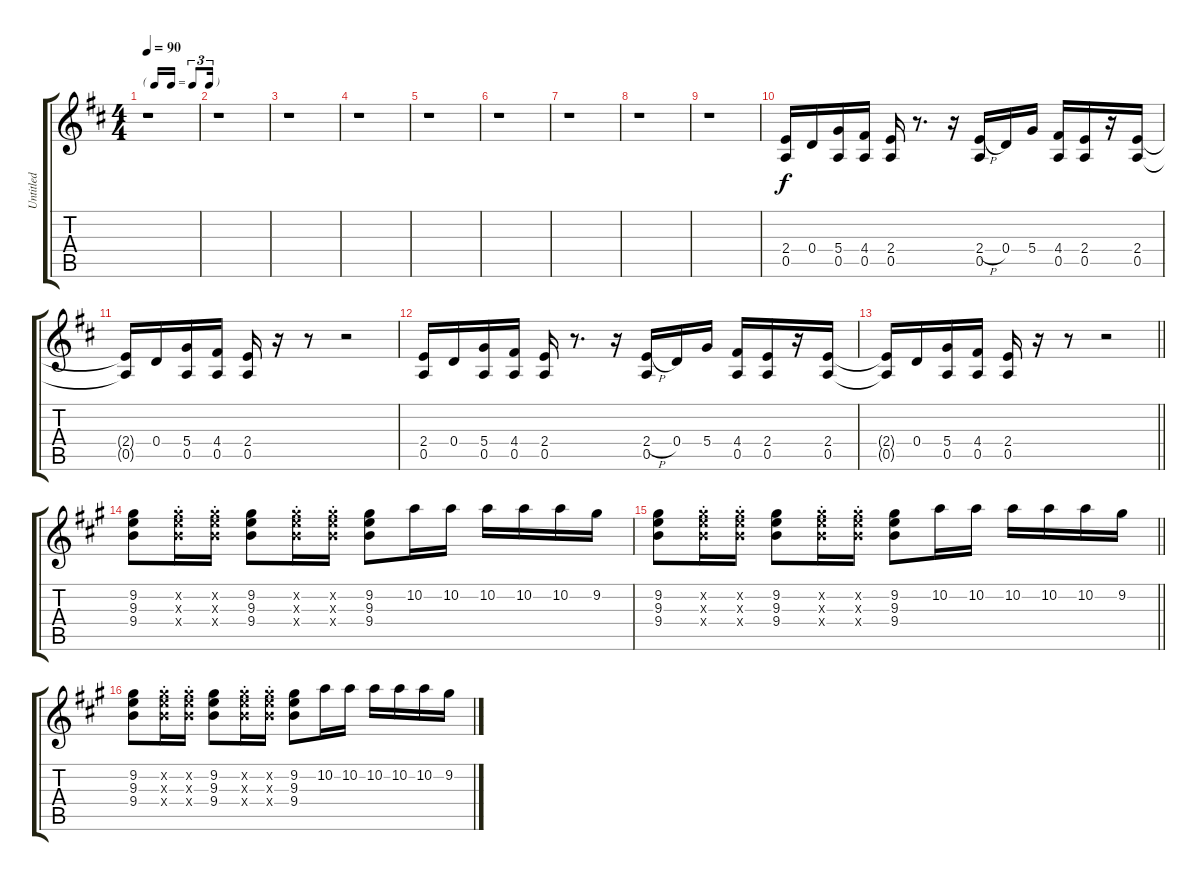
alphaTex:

\track ("Untitled" "Untitled") {instrument distortionguitar}
\staff {score tabs}
\tuning (E4 B3 G3 D3 A2 E2) {hide}
\ts (4 4)
\tf triplet16th
\tempo 90
\clef g2
\ks d
r.1{dy f instrument distortionguitar} |
r.1 |
r.1 |
r.1 |
r.1 |
r.1 |
r.1 |
r.1 |
r.1 |
(2.4 0.5).16 0.4.16 (5.4 0.5).16 (4.4 0.5).16 (2.4 0.5).16 r.8{d} r.16 (2.4{h} 0.5).16 0.4.16 5.4.16 (4.4 0.5).16 (2.4 0.5).16 r.16 (2.4 0.5).16 |
(2.4{t} 0.5{t}).16 0.4.16 (5.4 0.5).16 (4.4 0.5).16 (2.4 0.5).16 r.16 r.8 r.2 |
(2.4 0.5).16 0.4.16 (5.4 0.5).16 (4.4 0.5).16 (2.4 0.5).16 r.8{d} r.16 (2.4{h} 0.5).16 0.4.16 5.4.16 (4.4 0.5).16 (2.4 0.5).16 r.16 (2.4 0.5).16 |
\barLineRight lightlight
(2.4{t} 0.5{t}).16 0.4.16 (5.4 0.5).16 (4.4 0.5).16 (2.4 0.5).16 r.16 r.8 r.2 |
\ks a
(9.2 9.3 9.4).8 (9.2{st x} 9.3{st x} 9.4{st x}).16 (9.2{st x} 9.3{st x} 9.4{st x}).16 (9.2 9.3 9.4).8 (9.2{st x} 9.3{st x} 9.4{st x}).16 (9.2{st x} 9.3{st x} 9.4{st x}).16 (9.2 9.3 9.4).8 10.2.16 10.2.16 10.2.16 10.2.16 10.2.16 9.2.16 |
\barLineRight lightlight
(9.2 9.3 9.4).8 (9.2{st x} 9.3{st x} 9.4{st x}).16 (9.2{st x} 9.3{st x} 9.4{st x}).16 (9.2 9.3 9.4).8 (9.2{st x} 9.3{st x} 9.4{st x}).16 (9.2{st x} 9.3{st x} 9.4{st x}).16 (9.2 9.3 9.4).8 10.2.16 10.2.16 10.2.16 10.2.16 10.2.16 9.2.16 |
(9.2 9.3 9.4).8 (9.2{st x} 9.3{st x} 9.4{st x}).16 (9.2{st x} 9.3{st x} 9.4{st x}).16 (9.2 9.3 9.4).8 (9.2{st x} 9.3{st x} 9.4{st x}).16 (9.2{st x} 9.3{st x} 9.4{st x}).16 (9.2 9.3 9.4).8 10.2.16 10.2.16 10.2.16 10.2.16 10.2.16 9.2.16
